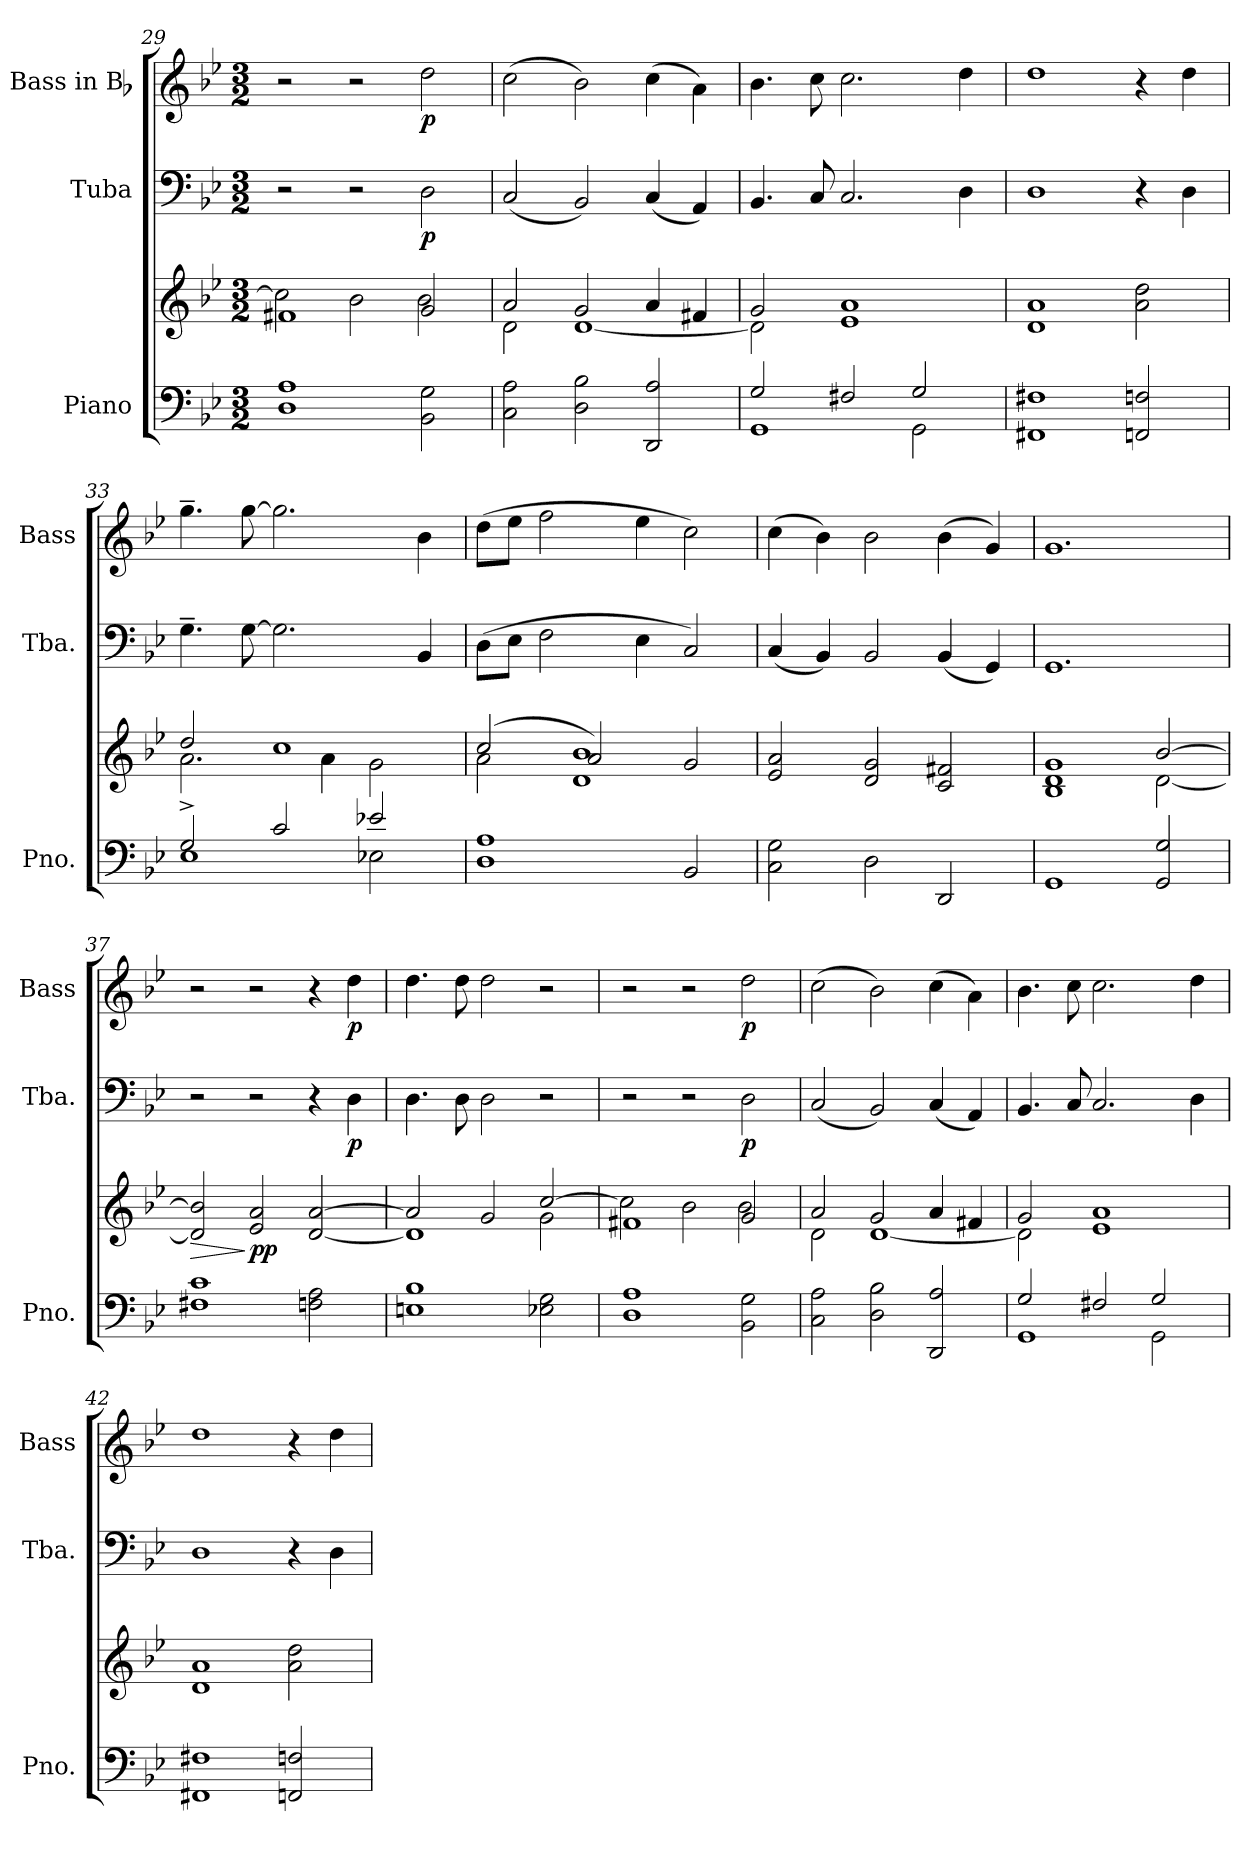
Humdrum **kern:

**kern	**kern	**dynam	**kern	**dynam	**kern	**dynam
*part3	*part3	*part3	*part2	*part2	*part1	*part1
*staff4	*staff3	*staff3/4	*staff2	*staff2	*staff1	*staff1
*I"Piano	*	*	*I"Tuba	*	*I"Bass in Bb	*
*I'Pno.	*	*	*I'Tba.	*	*I'Bass	*
*clefF4	*clefG2	*	*clefF4	*	*clefG2	*
*	*	*	*	*	*ITrd15c26	*
*k[b-e-]	*k[b-e-]	*	*k[b-e-]	*	*k[b-e-]	*
*M3/2	*M3/2	*	*M3/2	*	*M3/2	*
=29	=29	=29	=29	=29	=29	=29
*	*^	*	*	*	*	*
1D 1A	1f#X	2cc\]	.	2r	.	2r	.
.	.	2b-\	.	2r	.	2r	.
!	!	!	!	!	!LO:DY:b	!	!LO:DY:b
2BB-\ 2G\	2g/	2b-\	.	2D\	p	2D\	p
=30	=30	=30	=30	=30	=30	=30	=30
2C\ 2A\	2a/	2d\	.	(<2C/	.	(>2C\	.
2D\ 2B-\	2g/	[1d	.	2BB-/)	.	2BB-\)	.
2DD/ 2A/	4a/	.	.	(<4C/	.	(>4C\	.
.	4f#X/	.	.	4AA/)	.	4AA\)	.
!!LO:PB:g=z
=31	=31	=31	=31	=31	=31	=31	=31
*^	*	*	*	*	*	*	*
2G/	1GG	2g/	2d\]	.	4.BB-/	.	4.BB-\	.
.	.	.	.	.	8C/	.	8C\	.
2F#X/	.	1a	1e-	.	2.C/	.	2.C\	.
2G/	2GG\	.	.	.	.	.	.	.
.	.	.	.	.	4D\	.	4D\	.
*v	*v	*	*	*	*	*	*	*
*	*v	*v	*	*	*	*	*
=32	=32	=32	=32	=32	=32	=32
1FF#X 1F#X	1d 1a	.	1D	.	1D	.
2FFn/ 2Fn/	2a\ 2dd\	.	4r	.	4r	.
.	.	.	4D\	.	4D\	.
=33	=33	=33	=33	=33	=33	=33
*^	*^	*	*	*	*	*
2G^/	1E-	2dd/	2.a\	.	4.G~\	.	4.G~\	.
.	.	.	.	.	[8G\	.	[8G\	.
2c/	.	1cc	.	.	2.G\]	.	2.G\]	.
.	.	.	4a\	.	.	.	.	.
2e-X/	2E-X\	.	2g\	.	.	.	.	.
.	.	.	.	.	4BB-/	.	4BB-\	.
*v	*v	*	*	*	*	*	*	*
=34	=34	=34	=34	=34	=34	=34	=34
1D 1A	(>2cc/	2a\	.	(>8D\L	.	(>8D\L	.
.	.	.	.	8E-\J	.	8E-\J	.
.	.	.	.	2F\	.	2F\	.
.	2a/)	1d 1b-	.	.	.	.	.
.	.	.	.	4E-\	.	4E-\	.
2BB-/	2g/	.	.	2C/)	.	2C\)	.
*	*v	*v	*	*	*	*	*
=35	=35	=35	=35	=35	=35	=35
2C\ 2G\	2e-/ 2a/	.	(<4C/	.	(>4C\	.
.	.	.	4BB-/)	.	4BB-\)	.
2D\	2d/ 2g/	.	2BB-/	.	2BB-\	.
2DD/	2c/ 2f#X/	.	(<4BB-/	.	(>4BB-\	.
.	.	.	4GG/)	.	4GG/)	.
=36	=36	=36	=36	=36	=36	=36
*	*^	*	*	*	*	*
1GG	1g	1B- 1d	.	1.GG	.	1.GG	.
2GG/ 2G/	[2b-/	[2d\	.	.	.	.	.
!!LO:LB:g=z
=37	=37	=37	=37	=37	=37	=37	=37
!	!	!	!LO:HP:b	!	!	!	!
*	*v	*v	*	*	*	*	*
1F#X 1c	2d/] 2b-/]	>	2r	.	2r	.
!	!	!LO:DY:n=1:b	!	!	!	!
.	2e-/ 2a/	] pp	2r	.	2r	.
2Fn\ 2A\	[2d/ [2a/	.	4r	.	4r	.
!	!	!	!	!LO:DY:b	!	!LO:DY:b
.	.	.	4D\	p	4D\	p
=38	=38	=38	=38	=38	=38	=38
*	*^	*	*	*	*	*
1En 1B-	2a/]	1d]	.	4.D\	.	4.D\	.
.	.	.	.	8D\	.	8D\	.
.	2g/	.	.	2D\	.	2D\	.
2E-X\ 2G\	[2cc/	2g\	.	2r	.	2r	.
=39	=39	=39	=39	=39	=39	=39	=39
1D 1A	1f#X	2cc\]	.	2r	.	2r	.
.	.	2b-\	.	2r	.	2r	.
!	!	!	!	!	!LO:DY:b	!	!LO:DY:b
2BB-\ 2G\	2g/	2b-\	.	2D\	p	2D\	p
=40	=40	=40	=40	=40	=40	=40	=40
2C\ 2A\	2a/	2d\	.	(<2C/	.	(>2C\	.
2D\ 2B-\	2g/	[1d	.	2BB-/)	.	2BB-\)	.
2DD/ 2A/	4a/	.	.	(<4C/	.	(>4C\	.
.	4f#X/	.	.	4AA/)	.	4AA\)	.
=41	=41	=41	=41	=41	=41	=41	=41
*^	*	*	*	*	*	*	*
2G/	1GG	2g/	2d\]	.	4.BB-/	.	4.BB-\	.
.	.	.	.	.	8C/	.	8C\	.
2F#X/	.	1a	1e-	.	2.C/	.	2.C\	.
2G/	2GG\	.	.	.	.	.	.	.
.	.	.	.	.	4D\	.	4D\	.
*v	*v	*	*	*	*	*	*	*
*	*v	*v	*	*	*	*	*
=42	=42	=42	=42	=42	=42	=42
1FF#X 1F#X	1d 1a	.	1D	.	1D	.
2FFn/ 2Fn/	2a\ 2dd\	.	4r	.	4r	.
.	.	.	4D\	.	4D\	.
=	=	=	=	=	=	=
*-	*-	*-	*-	*-	*-	*-
